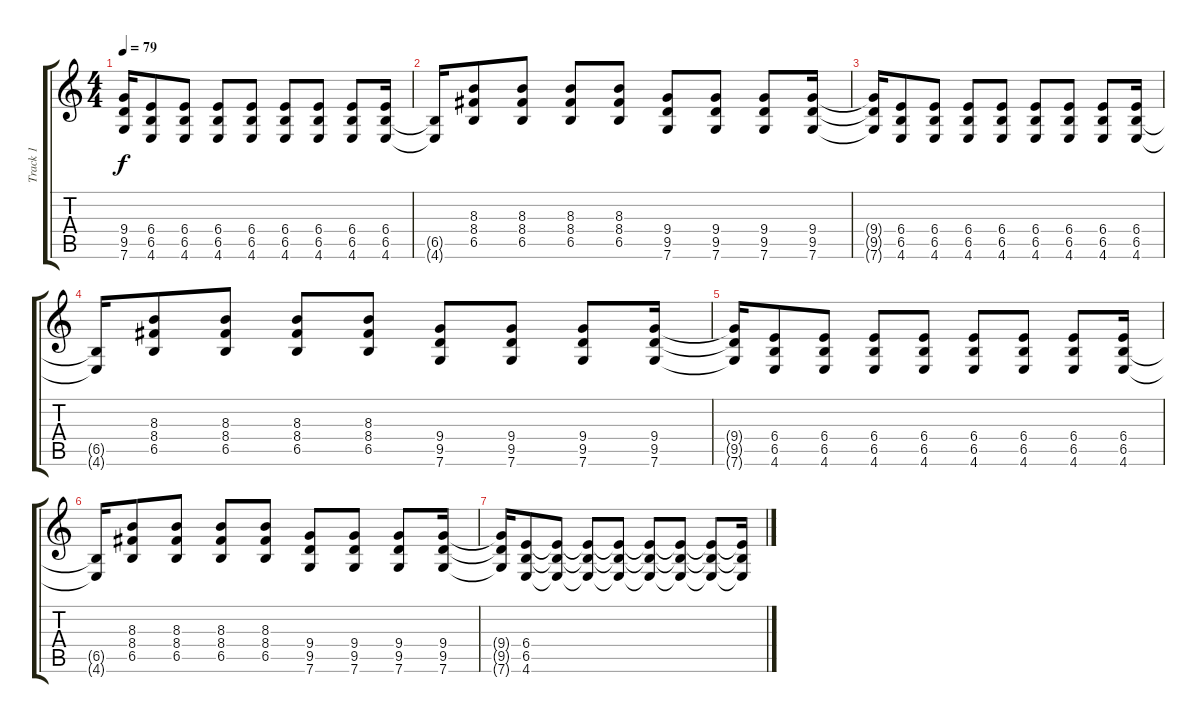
\track ("Track 1" "Track 1") {instrument electricguitarjazz}
\staff {score tabs}
\tuning (C4 G3 Eb3 Bb2 F2 C2) {hide}
\ts (4 4)
\tempo 79
\clef g2
\ks c
(9.4{t} 9.5{t} 7.6{t}).16{dy f} (6.4 6.5 4.6).8 (6.4 6.5 4.6).8 (6.4 6.5 4.6).8 (6.4 6.5 4.6).8 (6.4 6.5 4.6).8 (6.4 6.5 4.6).8 (6.4 6.5 4.6).8 (6.4 6.5 4.6).16 |
(6.5{t} 4.6{t}).16 (8.3 8.4 6.5).8 (8.3 8.4 6.5).8 (8.3 8.4 6.5).8 (8.3 8.4 6.5).8 (9.4 9.5 7.6).8 (9.4 9.5 7.6).8 (9.4 9.5 7.6).8 (9.4 9.5 7.6).16 |
(9.4{t} 9.5{t} 7.6{t}).16 (6.4 6.5 4.6).8 (6.4 6.5 4.6).8 (6.4 6.5 4.6).8 (6.4 6.5 4.6).8 (6.4 6.5 4.6).8 (6.4 6.5 4.6).8 (6.4 6.5 4.6).8 (6.4 6.5 4.6).16 |
(6.5{t} 4.6{t}).16 (8.3 8.4 6.5).8 (8.3 8.4 6.5).8 (8.3 8.4 6.5).8 (8.3 8.4 6.5).8 (9.4 9.5 7.6).8 (9.4 9.5 7.6).8 (9.4 9.5 7.6).8 (9.4 9.5 7.6).16 |
(9.4{t} 9.5{t} 7.6{t}).16 (6.4 6.5 4.6).8 (6.4 6.5 4.6).8 (6.4 6.5 4.6).8 (6.4 6.5 4.6).8 (6.4 6.5 4.6).8 (6.4 6.5 4.6).8 (6.4 6.5 4.6).8 (6.4 6.5 4.6).16 |
(6.5{t} 4.6{t}).16 (8.3 8.4 6.5).8 (8.3 8.4 6.5).8 (8.3 8.4 6.5).8 (8.3 8.4 6.5).8 (9.4 9.5 7.6).8 (9.4 9.5 7.6).8 (9.4 9.5 7.6).8 (9.4 9.5 7.6).16 |
(9.4{t} 9.5{t} 7.6{t}).16 (6.4 6.5 4.6).8 (6.4{t} 6.5{t} 4.6{t}).8 (6.4{t} 6.5{t} 4.6{t}).8 (6.4{t} 6.5{t} 4.6{t}).8 (6.4{t} 6.5{t} 4.6{t}).8 (6.4{t} 6.5{t} 4.6{t}).8 (6.4{t} 6.5{t} 4.6{t}).8 (6.4{t} 6.5{t} 4.6{t}).16
